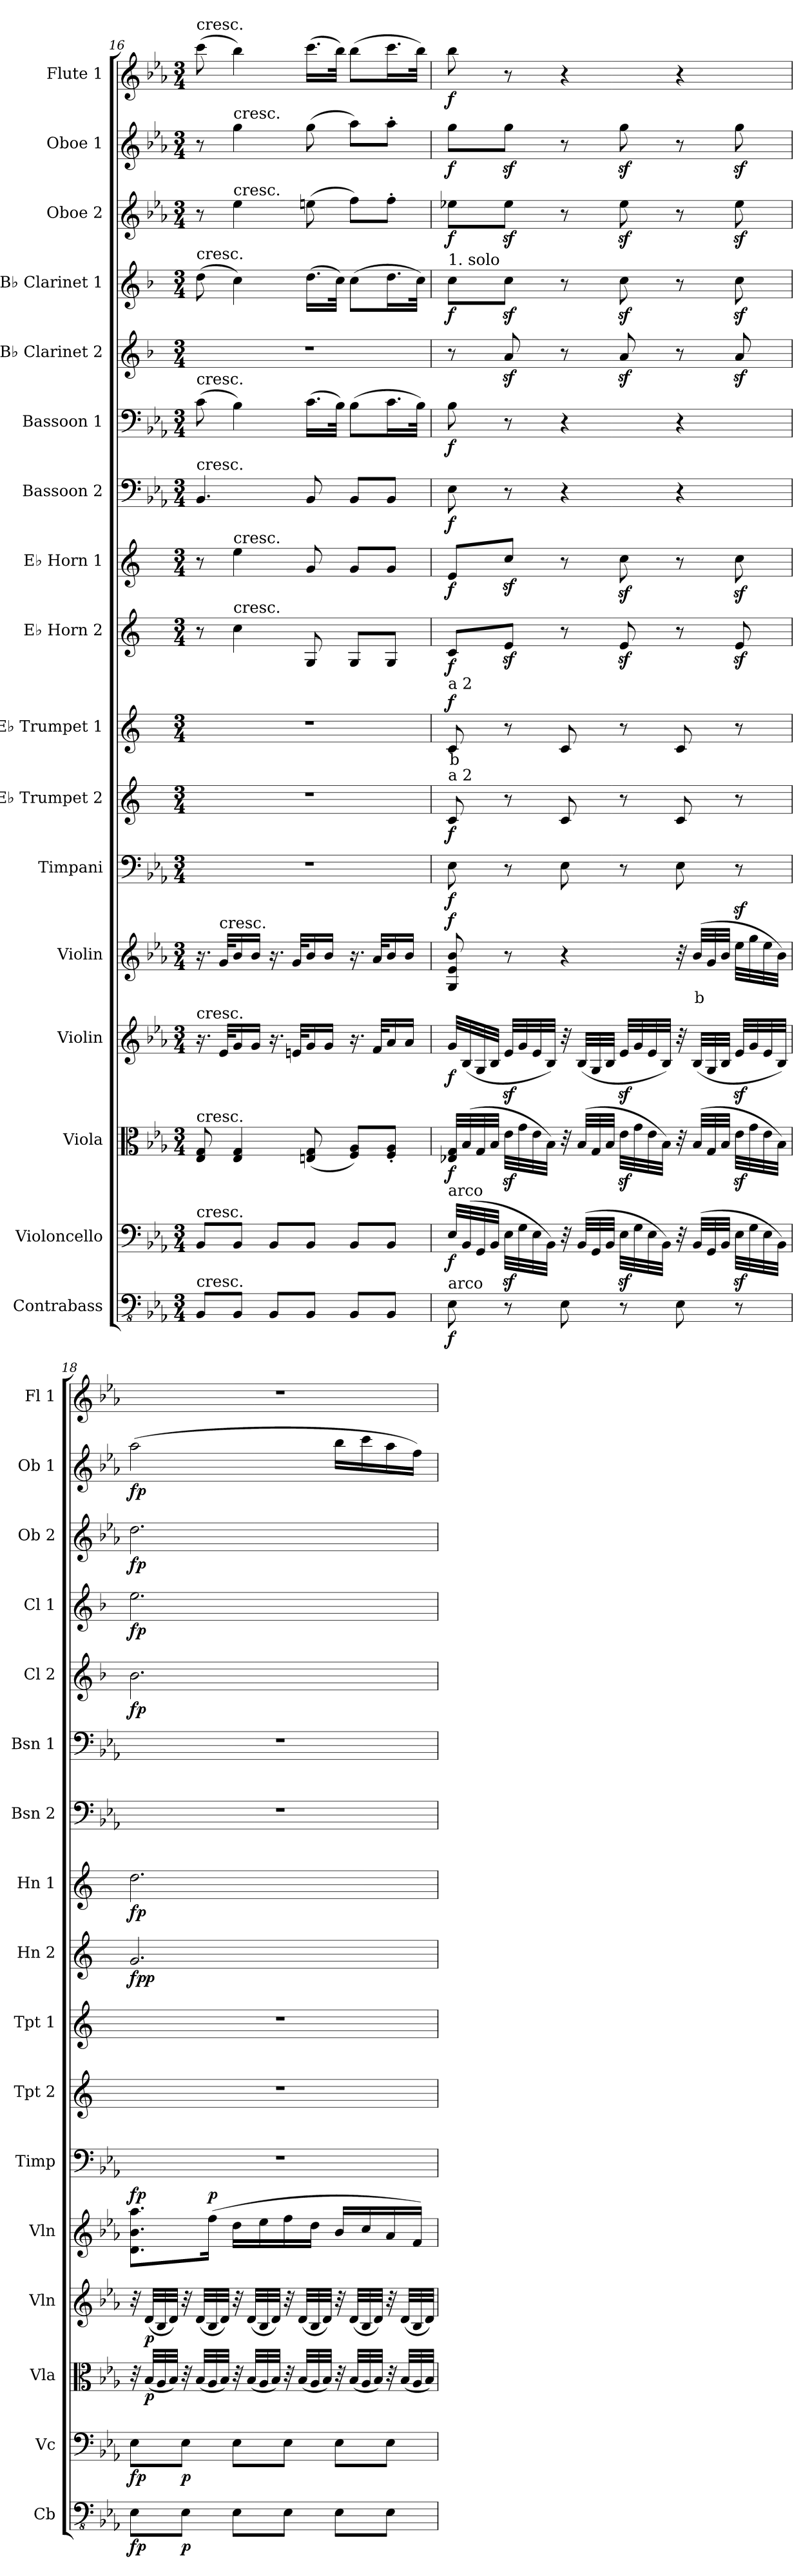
**kern	**dynam	**kern	**dynam	**kern	**dynam	**kern	**dynam	**kern	**text	**dynam	**kern	**dynam	**kern	**dynam	**kern	**text	**dynam	**kern	**dynam	**kern	**dynam	**kern	**dynam	**kern	**dynam	**kern	**dynam	**kern	**dynam	**kern	**dynam	**kern	**dynam	**kern	**dynam
*part17	*part17	*part16	*part16	*part15	*part15	*part14	*part14	*part13	*part13	*part13	*part12	*part12	*part11	*part11	*part10	*part10	*part10	*part9	*part9	*part8	*part8	*part7	*part7	*part6	*part6	*part5	*part5	*part4	*part4	*part3	*part3	*part2	*part2	*part1	*part1
*staff17	*staff17	*staff16	*staff16	*staff15	*staff15	*staff14	*staff14	*staff13	*staff13	*staff13	*staff12	*staff12	*staff11	*staff11	*staff10	*staff10	*staff10	*staff9	*staff9	*staff8	*staff8	*staff7	*staff7	*staff6	*staff6	*staff5	*staff5	*staff4	*staff4	*staff3	*staff3	*staff2	*staff2	*staff1	*staff1
*I"Contrabass	*	*I"Violoncello	*	*I"Viola	*	*I"Violin	*	*I"Violin	*	*	*I"Timpani	*	*I"E♭ Trumpet 2	*	*I"E♭ Trumpet 1	*	*	*I"E♭ Horn 2	*	*I"E♭ Horn 1	*	*I"Bassoon 2	*	*I"Bassoon 1	*	*I"B♭ Clarinet 2	*	*I"B♭ Clarinet 1	*	*I"Oboe 2	*	*I"Oboe 1	*	*I"Flute 1	*
*I'Cb	*	*I'Vc	*	*I'Vla	*	*I'Vln	*	*I'Vln	*	*	*I'Timp	*	*I'Tpt 2	*	*I'Tpt 1	*	*	*I'Hn 2	*	*I'Hn 1	*	*I'Bsn 2	*	*I'Bsn 1	*	*I'Cl 2	*	*I'Cl 1	*	*I'Ob 2	*	*I'Ob 1	*	*I'Fl 1	*
*clefFv4	*	*clefF4	*	*clefC3	*	*clefG2	*	*clefG2	*	*	*clefF4	*	*clefG2	*	*clefG2	*	*	*clefG2	*	*clefG2	*	*clefF4	*	*clefF4	*	*clefG2	*	*clefG2	*	*clefG2	*	*clefG2	*	*clefG2	*
*	*	*	*	*	*	*	*	*	*	*	*	*	*ITrd-2c-3	*	*ITrd-2c-3	*	*	*ITrd5c9	*	*ITrd5c9	*	*	*	*	*	*ITrd1c2	*	*ITrd1c2	*	*	*	*	*	*	*
*k[b-e-a-]	*	*k[b-e-a-]	*	*k[b-e-a-]	*	*k[b-e-a-]	*	*k[b-e-a-]	*	*	*k[b-e-a-]	*	*k[b-e-a-]	*	*k[b-e-a-]	*	*	*k[b-e-a-]	*	*k[b-e-a-]	*	*k[b-e-a-]	*	*k[b-e-a-]	*	*k[b-e-a-]	*	*k[b-e-a-]	*	*k[b-e-a-]	*	*k[b-e-a-]	*	*k[b-e-a-]	*
*M3/4	*	*M3/4	*	*M3/4	*	*M3/4	*	*M3/4	*	*	*M3/4	*	*M3/4	*	*M3/4	*	*	*M3/4	*	*M3/4	*	*M3/4	*	*M3/4	*	*M3/4	*	*M3/4	*	*M3/4	*	*M3/4	*	*M3/4	*
=16	=16	=16	=16	=16	=16	=16	=16	=16	=16	=16	=16	=16	=16	=16	=16	=16	=16	=16	=16	=16	=16	=16	=16	=16	=16	=16	=16	=16	=16	=16	=16	=16	=16	=16	=16
!	!	!	!	!	!	!	!	!	!	!	!	!	!	!	!	!	!	!	!	!	!	!	!	!	!	!	!	!	!	!	!	!	!	!LO:TX:a:t=cresc.	!
!	!	!	!	!	!	!	!	!	!	!	!	!	!	!	!	!	!	!	!	!	!	!	!	!	!	!	!	!LO:TX:a:t=cresc.	!	!	!	!	!	!	!
!	!	!	!	!	!	!	!	!	!	!	!	!	!	!	!	!	!	!	!	!	!	!	!	!LO:TX:a:t=cresc.	!	!	!	!	!	!	!	!	!	!	!
!	!	!	!	!	!	!	!	!	!	!	!	!	!	!	!	!	!	!	!	!	!	!LO:TX:a:t=cresc.	!	!	!	!	!	!	!	!	!	!	!	!	!
!	!	!	!	!	!	!LO:TX:a:t=cresc.	!	!	!	!	!	!	!	!	!	!	!	!	!	!	!	!	!	!	!	!	!	!	!	!	!	!	!	!	!
!	!	!	!	!LO:TX:a:t=cresc.	!	!	!	!	!	!	!	!	!	!	!	!	!	!	!	!	!	!	!	!	!	!	!	!	!	!	!	!	!	!	!
!	!	!LO:TX:a:t=cresc.	!	!	!	!	!	!	!	!	!	!	!	!	!	!	!	!	!	!	!	!	!	!	!	!	!	!	!	!	!	!	!	!	!
!LO:TX:a:t=cresc.	!	!	!	!	!	!	!	!	!	!	!	!	!	!	!	!	!	!	!	!	!	!	!	!	!	!	!	!	!	!	!	!	!	!	!
8BBB-/L	.	8BB-/L	.	8E-/ 8G/	.	16.r	.	16.r	.	.	2.r	.	2.r	.	2.r	.	.	8r	.	8r	.	4.BB-/	.	(>8c\	.	2.r	.	(>8cc\	.	8r	.	8r	.	(>8ccc\	.
!	!	!	!	!	!	!	!	!LO:TX:a:t=cresc.	!	!	!	!	!	!	!	!	!	!	!	!	!	!	!	!	!	!	!	!	!	!	!	!	!	!	!
.	.	.	.	.	.	32e-/KLL	.	32g/KLL	.	.	.	.	.	.	.	.	.	.	.	.	.	.	.	.	.	.	.	.	.	.	.	.	.	.	.
!	!	!	!	!	!	!	!	!	!	!	!	!	!	!	!	!	!	!	!	!	!	!	!	!	!	!	!	!	!	!	!	!LO:TX:a:t=cresc.	!	!	!
!	!	!	!	!	!	!	!	!	!	!	!	!	!	!	!	!	!	!	!	!	!	!	!	!	!	!	!	!	!	!LO:TX:a:t=cresc.	!	!	!	!	!
!	!	!	!	!	!	!	!	!	!	!	!	!	!	!	!	!	!	!	!	!LO:TX:a:t=cresc.	!	!	!	!	!	!	!	!	!	!	!	!	!	!	!
!	!	!	!	!	!	!	!	!	!	!	!	!	!	!	!	!	!	!LO:TX:a:t=cresc.	!	!	!	!	!	!	!	!	!	!	!	!	!	!	!	!	!
8BBB-/J	.	8BB-/J	.	4E-/ 4G/	.	16g/	.	16b-/	.	.	.	.	.	.	.	.	.	4e-\	.	4g\	.	.	.	4B-\)	.	.	.	4b-\)	.	4ee-\	.	4gg\	.	4bb-\)	.
.	.	.	.	.	.	16g/JJ	.	16b-/JJ	.	.	.	.	.	.	.	.	.	.	.	.	.	.	.	.	.	.	.	.	.	.	.	.	.	.	.
8BBB-/L	.	8BB-/L	.	.	.	16.r	.	16.r	.	.	.	.	.	.	.	.	.	.	.	.	.	.	.	.	.	.	.	.	.	.	.	.	.	.	.
.	.	.	.	.	.	32en/KLL	.	32g/KLL	.	.	.	.	.	.	.	.	.	.	.	.	.	.	.	.	.	.	.	.	.	.	.	.	.	.	.
8BBB-/J	.	8BB-/J	.	(<8En/ 8G/	.	16g/	.	16b-/	.	.	.	.	.	.	.	.	.	8BB-/	.	8B-/	.	8BB-/	.	(>16.c\LL	.	.	.	(>16.cc\LL	.	(>8een\	.	(>8gg\	.	(>16.ccc\LL	.
.	.	.	.	.	.	16g/JJ	.	16b-/JJ	.	.	.	.	.	.	.	.	.	.	.	.	.	.	.	.	.	.	.	.	.	.	.	.	.	.	.
.	.	.	.	.	.	.	.	.	.	.	.	.	.	.	.	.	.	.	.	.	.	.	.	32B-\JJk)	.	.	.	32b-\JJk)	.	.	.	.	.	32bb-\JJk)	.
8BBB-/L	.	8BB-/L	.	8F/ 8A-/L)	.	16.r	.	16.r	.	.	.	.	.	.	.	.	.	8BB-/L	.	8B-/L	.	8BB-/L	.	(>8B-\L	.	.	.	(>8b-\L	.	8ff\L)	.	8aa-\L)	.	(>8bb-\L	.
.	.	.	.	.	.	32f/KLL	.	32a-/KLL	.	.	.	.	.	.	.	.	.	.	.	.	.	.	.	.	.	.	.	.	.	.	.	.	.	.	.
8BBB-/J	.	8BB-/J	.	8F/' 8A-/'J	.	16a-/	.	16b-/	.	.	.	.	.	.	.	.	.	8BB-/J	.	8B-/J	.	8BB-/J	.	16.c\L	.	.	.	16.cc\L	.	8ff'\J	.	8aa-'\J	.	16.ccc\L	.
.	.	.	.	.	.	16a-/JJ	.	16b-/JJ	.	.	.	.	.	.	.	.	.	.	.	.	.	.	.	.	.	.	.	.	.	.	.	.	.	.	.
.	.	.	.	.	.	.	.	.	.	.	.	.	.	.	.	.	.	.	.	.	.	.	.	32B-\JJk)	.	.	.	32b-\JJk)	.	.	.	.	.	32bb-\JJk)	.
!!LO:PB:g=z
=17	=17	=17	=17	=17	=17	=17	=17	=17	=17	=17	=17	=17	=17	=17	=17	=17	=17	=17	=17	=17	=17	=17	=17	=17	=17	=17	=17	=17	=17	=17	=17	=17	=17	=17	=17
!	!	!	!	!	!	!	!	!	!	!	!	!	!	!	!	!	!	!	!	!	!	!	!	!	!	!	!	!LO:TX:a:t=1. solo	!	!	!	!	!	!	!
!	!	!	!	!	!	!	!	!	!	!	!	!	!	!	!LO:TX:a:t=a 2	!	!	!	!	!	!	!	!	!	!	!	!	!	!	!	!	!	!	!	!
!	!	!	!	!	!	!	!	!	!	!	!	!	!LO:TX:a:t=a 2	!	!	!	!	!	!	!	!	!	!	!	!	!	!	!	!	!	!	!	!	!	!
!	!	!LO:TX:a:t=arco	!	!	!	!	!	!	!	!	!	!	!	!	!	!	!	!	!	!	!	!	!	!	!	!	!	!	!	!	!	!	!	!	!
!LO:TX:a:t=arco	!	!	!	!	!	!	!	!	!	!	!	!	!	!	!	!	!	!	!	!	!	!	!	!	!	!	!	!	!	!	!	!	!	!	!
!	!LO:DY:b	!	!LO:DY:b	!	!LO:DY:b	!	!LO:DY:b	!	!	!LO:DY:b	!	!LO:DY:b	!	!LO:DY:b	!	!LO:LY:b:color=#FF0000	!LO:DY:b	!	!LO:DY:b	!	!LO:DY:b	!	!LO:DY:b	!	!LO:DY:b	!	!	!	!LO:DY:b	!	!LO:DY:b	!	!LO:DY:b	!	!LO:DY:b
8EE-\	f	32E-/LLL	f	32E-X/ 32G/LLL	f	32g/LLL	f	8G/ 8e-/ 8b-/	.	f	8E-\	f	8e-/	f	8e-/	b	f	8E-/L	f	8G/L	f	8E-\	f	8B-\	f	8r	.	8b-\L	f	8ee-X\L	f	8gg\L	f	8bb-\	f
.	.	(>32BB-/	.	(>32B-/	.	(<32B-/	.	.	.	.	.	.	.	.	.	.	.	.	.	.	.	.	.	.	.	.	.	.	.	.	.	.	.	.	.
.	.	32GG/	.	32G/	.	32G/	.	.	.	.	.	.	.	.	.	.	.	.	.	.	.	.	.	.	.	.	.	.	.	.	.	.	.	.	.
.	.	32BB-/JJJ	.	32B-/JJJ	.	32B-/JJJ	.	.	.	.	.	.	.	.	.	.	.	.	.	.	.	.	.	.	.	.	.	.	.	.	.	.	.	.	.
8r	.	32E-z<\LLL	.	32e-z<\LLL	.	32e-z</LLL	.	8r	.	.	8r	.	8r	.	8r	.	.	8Gz</J	.	8e-z</J	.	8r	.	8r	.	8gz</	.	8b-z<\J	.	8ee-z<\J	.	8ggz<\J	.	8r	.
.	.	32G\	.	32g\	.	32g/	.	.	.	.	.	.	.	.	.	.	.	.	.	.	.	.	.	.	.	.	.	.	.	.	.	.	.	.	.
.	.	32E-\	.	32e-\	.	32e-/	.	.	.	.	.	.	.	.	.	.	.	.	.	.	.	.	.	.	.	.	.	.	.	.	.	.	.	.	.
.	.	32BB-\JJJ)	.	32B-\JJJ)	.	32B-/JJJ)	.	.	.	.	.	.	.	.	.	.	.	.	.	.	.	.	.	.	.	.	.	.	.	.	.	.	.	.	.
8EE-\	.	32r	.	32r	.	32r	.	4r	.	.	8E-\	.	8e-/	.	8e-/	.	.	8r	.	8r	.	4r	.	4r	.	8r	.	8r	.	8r	.	8r	.	4r	.
.	.	(>32BB-/LLL	.	(>32B-/LLL	.	(<32B-/LLL	.	.	.	.	.	.	.	.	.	.	.	.	.	.	.	.	.	.	.	.	.	.	.	.	.	.	.	.	.
.	.	32GG/	.	32G/	.	32G/	.	.	.	.	.	.	.	.	.	.	.	.	.	.	.	.	.	.	.	.	.	.	.	.	.	.	.	.	.
.	.	32BB-/JJJ	.	32B-/JJJ	.	32B-/JJJ	.	.	.	.	.	.	.	.	.	.	.	.	.	.	.	.	.	.	.	.	.	.	.	.	.	.	.	.	.
8r	.	32E-z<\LLL	.	32e-z<\LLL	.	32e-z</LLL	.	.	.	.	8r	.	8r	.	8r	.	.	8Gz</	.	8e-z<\	.	.	.	.	.	8gz</	.	8b-z<\	.	8ee-z<\	.	8ggz<\	.	.	.
.	.	32G\	.	32g\	.	32g/	.	.	.	.	.	.	.	.	.	.	.	.	.	.	.	.	.	.	.	.	.	.	.	.	.	.	.	.	.
.	.	32E-\	.	32e-\	.	32e-/	.	.	.	.	.	.	.	.	.	.	.	.	.	.	.	.	.	.	.	.	.	.	.	.	.	.	.	.	.
.	.	32BB-\JJJ)	.	32B-\JJJ)	.	32B-/JJJ)	.	.	.	.	.	.	.	.	.	.	.	.	.	.	.	.	.	.	.	.	.	.	.	.	.	.	.	.	.
8EE-\	.	32r	.	32r	.	32r	.	32r	.	.	8E-\	.	8e-/	.	8e-/	.	.	8r	.	8r	.	4r	.	4r	.	8r	.	8r	.	8r	.	8r	.	4r	.
!	!	!	!	!	!	!	!	!	!LO:LY:b:color=#FF0000	!	!	!	!	!	!	!	!	!	!	!	!	!	!	!	!	!	!	!	!	!	!	!	!	!	!
.	.	(>32BB-/LLL	.	(>32B-/LLL	.	(<32B-/LLL	.	(>32b-/LLL	b	.	.	.	.	.	.	.	.	.	.	.	.	.	.	.	.	.	.	.	.	.	.	.	.	.	.
.	.	32GG/	.	32G/	.	32G/	.	32g/	.	.	.	.	.	.	.	.	.	.	.	.	.	.	.	.	.	.	.	.	.	.	.	.	.	.	.
.	.	32BB-/JJJ	.	32B-/JJJ	.	32B-/JJJ	.	32b-/JJJ	.	.	.	.	.	.	.	.	.	.	.	.	.	.	.	.	.	.	.	.	.	.	.	.	.	.	.
8r	.	32E-z<\LLL	.	32e-z<\LLL	.	32e-z</LLL	.	32ee-z<\LLL	.	.	8r	.	8r	.	8r	.	.	8Gz</	.	8e-z<\	.	.	.	.	.	8gz</	.	8b-z<\	.	8ee-z<\	.	8ggz<\	.	.	.
.	.	32G\	.	32g\	.	32g/	.	32gg\	.	.	.	.	.	.	.	.	.	.	.	.	.	.	.	.	.	.	.	.	.	.	.	.	.	.	.
.	.	32E-\	.	32e-\	.	32e-/	.	32ee-\	.	.	.	.	.	.	.	.	.	.	.	.	.	.	.	.	.	.	.	.	.	.	.	.	.	.	.
.	.	32BB-\JJJ)	.	32B-\JJJ)	.	32B-/JJJ)	.	32b-\JJJ)	.	.	.	.	.	.	.	.	.	.	.	.	.	.	.	.	.	.	.	.	.	.	.	.	.	.	.
=18	=18	=18	=18	=18	=18	=18	=18	=18	=18	=18	=18	=18	=18	=18	=18	=18	=18	=18	=18	=18	=18	=18	=18	=18	=18	=18	=18	=18	=18	=18	=18	=18	=18	=18	=18
!	!LO:DY:b	!	!LO:DY:b	!	!	!	!	!	!	!LO:DY:b	!	!	!	!	!	!	!	!	!LO:DY:b	!	!	!	!	!	!	!	!	!	!	!	!	!	!	!	!
!	!	!	!	!	!	!	!	!	!	!	!	!	!	!	!	!	!	!	!LO:DY:n=1:b	!	!LO:DY:b	!	!	!	!	!	!LO:DY:b	!	!LO:DY:b	!	!LO:DY:b	!	!LO:DY:b	!	!
8EE-\L	fp	8E-\L	fp	32r	.	32r	.	8.d\ 8.b-\ 8.aa-\L	.	fp	2.r	.	2.r	.	2.r	.	.	2.B-/	fp p	2.f\	fp	2.r	.	2.r	.	2.a-\	fp	2.dd\	fp	2.dd\	fp	(>2aa-\	fp	2.r	.
!	!	!	!	!	!LO:DY:b	!	!LO:DY:b	!	!	!	!	!	!	!	!	!	!	!	!	!	!	!	!	!	!	!	!	!	!	!	!	!	!	!	!
.	.	.	.	(<32B-/LLL	p	(<32d/LLL	p	.	.	.	.	.	.	.	.	.	.	.	.	.	.	.	.	.	.	.	.	.	.	.	.	.	.	.	.
.	.	.	.	32A-/	.	32B-/	.	.	.	.	.	.	.	.	.	.	.	.	.	.	.	.	.	.	.	.	.	.	.	.	.	.	.	.	.
.	.	.	.	32B-/JJJ)	.	32d/JJJ)	.	.	.	.	.	.	.	.	.	.	.	.	.	.	.	.	.	.	.	.	.	.	.	.	.	.	.	.	.
!	!LO:DY:b	!	!LO:DY:b	!	!	!	!	!	!	!	!	!	!	!	!	!	!	!	!	!	!	!	!	!	!	!	!	!	!	!	!	!	!	!	!
8EE-\J	p	8E-\J	p	32r	.	32r	.	.	.	.	.	.	.	.	.	.	.	.	.	.	.	.	.	.	.	.	.	.	.	.	.	.	.	.	.
.	.	.	.	(<32B-/LLL	.	(<32d/LLL	.	.	.	.	.	.	.	.	.	.	.	.	.	.	.	.	.	.	.	.	.	.	.	.	.	.	.	.	.
!	!	!	!	!	!	!	!	!	!	!LO:DY:b	!	!	!	!	!	!	!	!	!	!	!	!	!	!	!	!	!	!	!	!	!	!	!	!	!
.	.	.	.	32A-/	.	32B-/	.	(>16ff\Jk	.	p	.	.	.	.	.	.	.	.	.	.	.	.	.	.	.	.	.	.	.	.	.	.	.	.	.
.	.	.	.	32B-/JJJ)	.	32d/JJJ)	.	.	.	.	.	.	.	.	.	.	.	.	.	.	.	.	.	.	.	.	.	.	.	.	.	.	.	.	.
8EE-\L	.	8E-\L	.	32r	.	32r	.	16dd\LL	.	.	.	.	.	.	.	.	.	.	.	.	.	.	.	.	.	.	.	.	.	.	.	.	.	.	.
.	.	.	.	(<32B-/LLL	.	(<32d/LLL	.	.	.	.	.	.	.	.	.	.	.	.	.	.	.	.	.	.	.	.	.	.	.	.	.	.	.	.	.
.	.	.	.	32A-/	.	32B-/	.	16ee-\	.	.	.	.	.	.	.	.	.	.	.	.	.	.	.	.	.	.	.	.	.	.	.	.	.	.	.
.	.	.	.	32B-/JJJ)	.	32d/JJJ)	.	.	.	.	.	.	.	.	.	.	.	.	.	.	.	.	.	.	.	.	.	.	.	.	.	.	.	.	.
8EE-\J	.	8E-\J	.	32r	.	32r	.	16ff\	.	.	.	.	.	.	.	.	.	.	.	.	.	.	.	.	.	.	.	.	.	.	.	.	.	.	.
.	.	.	.	(<32B-/LLL	.	(<32d/LLL	.	.	.	.	.	.	.	.	.	.	.	.	.	.	.	.	.	.	.	.	.	.	.	.	.	.	.	.	.
.	.	.	.	32A-/	.	32B-/	.	16dd\JJ	.	.	.	.	.	.	.	.	.	.	.	.	.	.	.	.	.	.	.	.	.	.	.	.	.	.	.
.	.	.	.	32B-/JJJ)	.	32d/JJJ)	.	.	.	.	.	.	.	.	.	.	.	.	.	.	.	.	.	.	.	.	.	.	.	.	.	.	.	.	.
8EE-\L	.	8E-\L	.	32r	.	32r	.	16b-/LL	.	.	.	.	.	.	.	.	.	.	.	.	.	.	.	.	.	.	.	.	.	.	.	16bb-\LL	.	.	.
.	.	.	.	(<32B-/LLL	.	(<32d/LLL	.	.	.	.	.	.	.	.	.	.	.	.	.	.	.	.	.	.	.	.	.	.	.	.	.	.	.	.	.
.	.	.	.	32A-/	.	32B-/	.	16cc/	.	.	.	.	.	.	.	.	.	.	.	.	.	.	.	.	.	.	.	.	.	.	.	16ccc\	.	.	.
.	.	.	.	32B-/JJJ)	.	32d/JJJ)	.	.	.	.	.	.	.	.	.	.	.	.	.	.	.	.	.	.	.	.	.	.	.	.	.	.	.	.	.
8EE-\J	.	8E-\J	.	32r	.	32r	.	16a-/	.	.	.	.	.	.	.	.	.	.	.	.	.	.	.	.	.	.	.	.	.	.	.	16aa-\	.	.	.
.	.	.	.	(<32B-/LLL	.	(<32d/LLL	.	.	.	.	.	.	.	.	.	.	.	.	.	.	.	.	.	.	.	.	.	.	.	.	.	.	.	.	.
.	.	.	.	32A-/	.	32B-/	.	16f/JJ)	.	.	.	.	.	.	.	.	.	.	.	.	.	.	.	.	.	.	.	.	.	.	.	16ff\JJ)	.	.	.
.	.	.	.	32B-/JJJ)	.	32d/JJJ)	.	.	.	.	.	.	.	.	.	.	.	.	.	.	.	.	.	.	.	.	.	.	.	.	.	.	.	.	.
=	=	=	=	=	=	=	=	=	=	=	=	=	=	=	=	=	=	=	=	=	=	=	=	=	=	=	=	=	=	=	=	=	=	=	=
*-	*-	*-	*-	*-	*-	*-	*-	*-	*-	*-	*-	*-	*-	*-	*-	*-	*-	*-	*-	*-	*-	*-	*-	*-	*-	*-	*-	*-	*-	*-	*-	*-	*-	*-	*-
